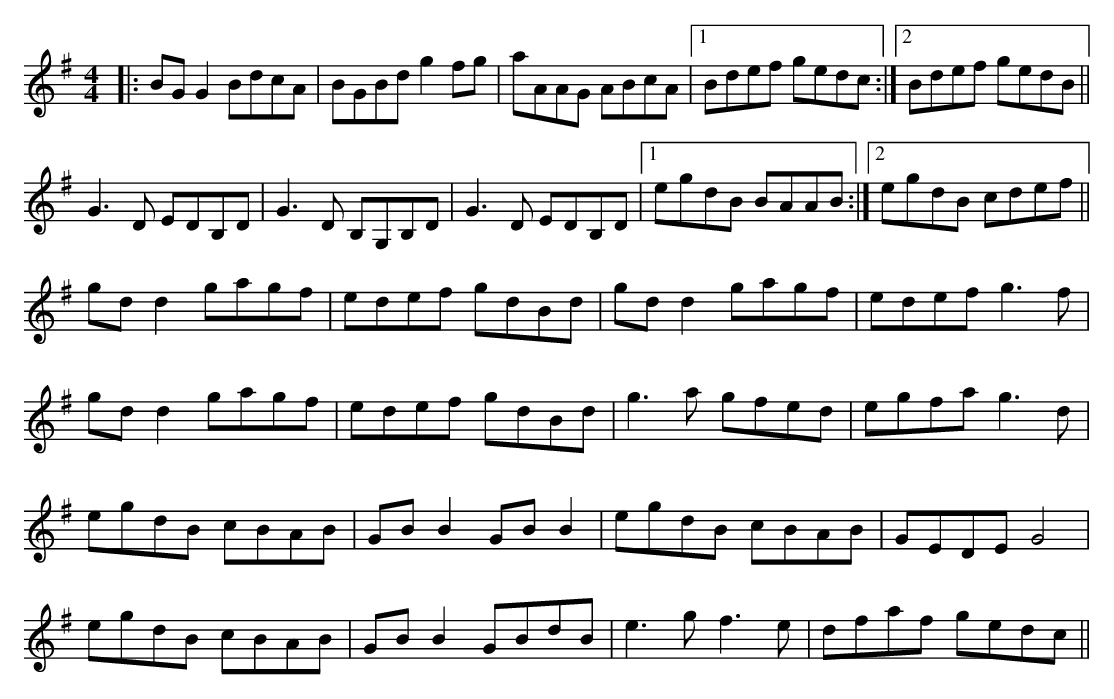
X:1
M:4/4
K:G
|:BG G2 BdcA|BGBd g2 fg|aAAG ABcA|1 Bdef gedc:|2 Bdef gedB||
G3 D EDB,D|G3 D B,G,B,D|G3 D EDB,D|1 egdB BAAB:|2 egdB cdef||
gd d2 gagf|edef gdBd|gd d2 gagf|edef g3 f|
gd d2 gagf|edef gdBd|g3 a gfed|egfa g3 d|
egdB cBAB|GB B2 GB B2|egdB cBAB|GEDE G4|
egdB cBAB|GB B2 GBdB|e3 g f3 e|dfaf gedc||
